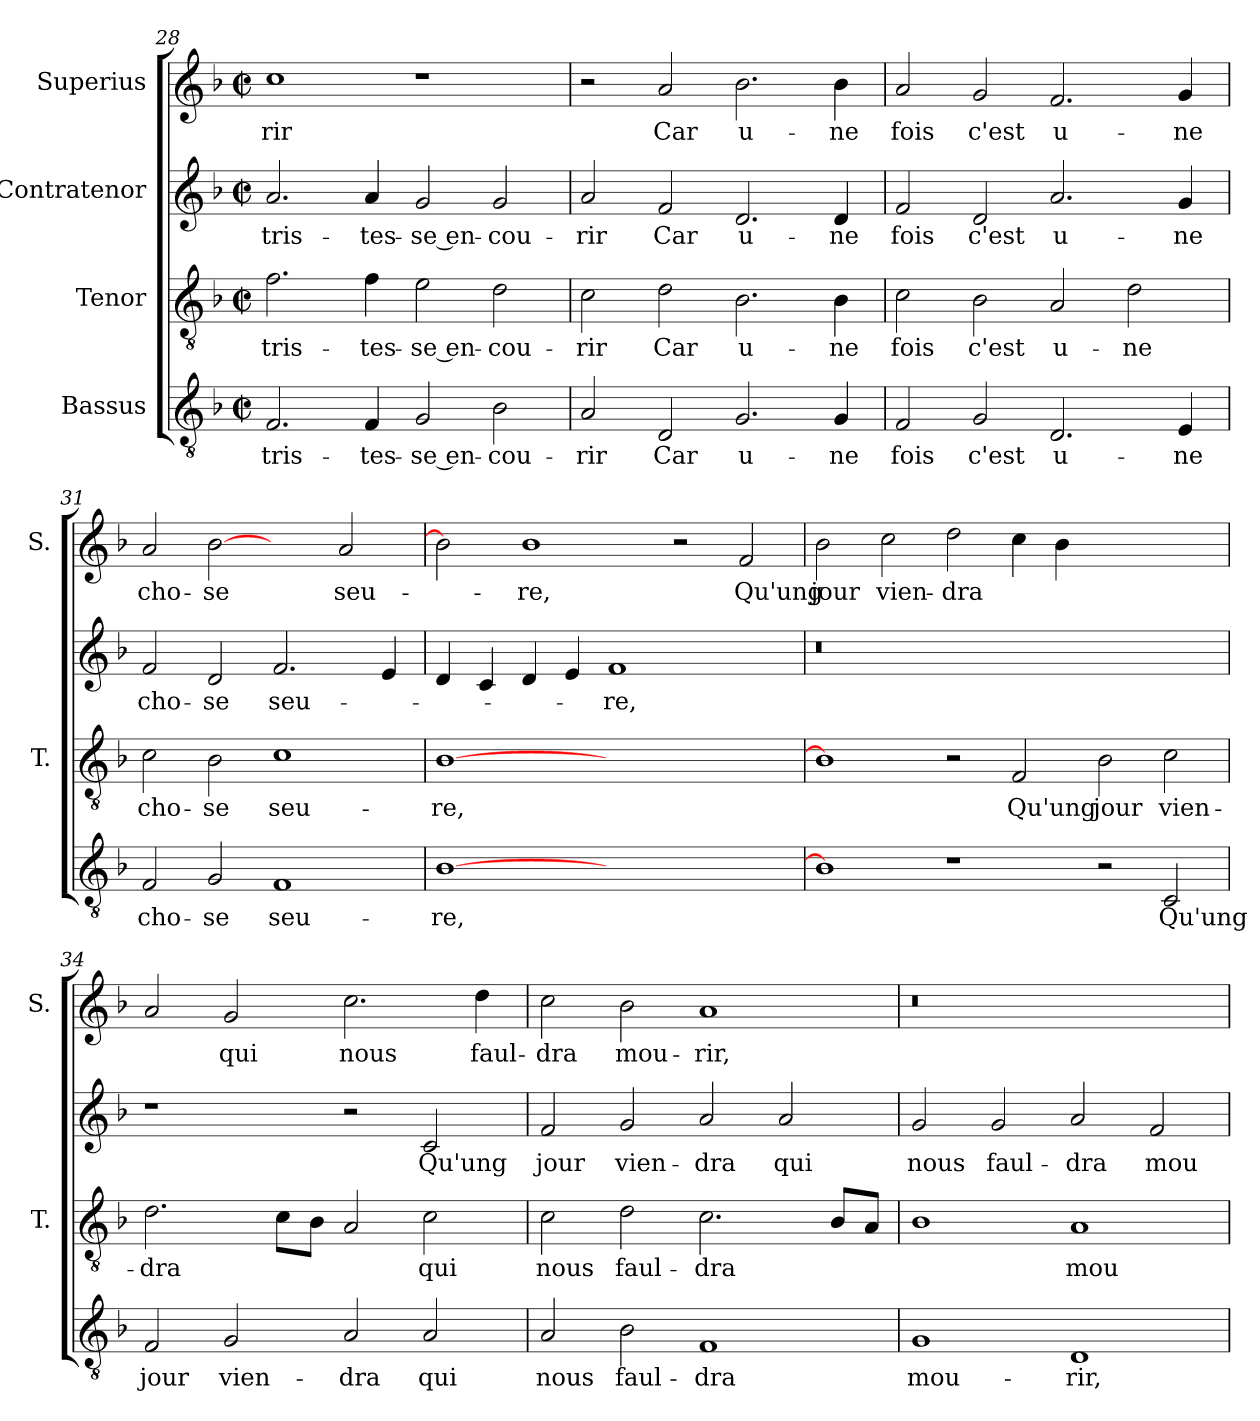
**kern	**text	**kern	**text	**kern	**text	**kern	**text
*part4	*part4	*part3	*part3	*part2	*part2	*part1	*part1
*staff4	*staff4	*staff3	*staff3	*staff2	*staff2	*staff1	*staff1
*I"Bassus	*	*I"Tenor	*	*I"Contratenor	*	*I"Superius	*
*	*	*I'T.	*	*	*	*I'S.	*
*clefGv2	*	*clefGv2	*	*clefG2	*	*clefG2	*
*k[b-]	*	*k[b-]	*	*k[b-]	*	*k[b-]	*
*F:	*	*F:	*	*F:	*	*F:	*
*M2/2	*	*M2/2	*	*M2/2	*	*M2/2	*
*met(c|)	*	*met(c|)	*	*met(c|)	*	*met(c|)	*
=28	=28	=28	=28	=28	=28	=28	=28
2.F/	tris-	2.f\	tris-	2.a/	tris-	1cc\	-rir
4F/	-tes-	4f\	-tes-	4a/	-tes-	.	.
2G/	-se en-	2e\	-se en-	2g/	-se en-	1r	.
2B-\	-cou-	2d\	-cou-	2g/	-cou-	.	.
=29	=29	=29	=29	=29	=29	=29	=29
2A/	-rir	2c\	-rir	2a/	-rir	2r	.
2D/	Car	2d\	Car	2f/	Car	2a/	Car
2.G/	u-	2.B-\	u-	2.d/	u-	2.b-\	u-
4G/	-ne	4B-\	-ne	4d/	-ne	4b-\	-ne
=30	=30	=30	=30	=30	=30	=30	=30
2F/	fois	2c\	fois	2f/	fois	2a/	fois
2G/	c'est	2B-\	c'est	2d/	c'est	2g/	c'est
2.D/	u-	2A/	u-	2.a/	u-	2.f/	u-
.	.	2d\	-ne	.	.	.	.
4E/	-ne	.	.	4g/	-ne	4g/	-ne
!!LO:PB:g=z
=31	=31	=31	=31	=31	=31	=31	=31
2F/	cho-	2c\	cho-	2f/	cho-	2a/	cho-
2G/	-se	2B-\	-se	2d/	-se	[2b-\	-se
1F/	seu-	1c\	seu-	2.f/	seu-	2ryy	.
.	.	.	.	.	.	2a/	seu-
.	.	.	.	4e/	.	.	.
=32	=32	=32	=32	=32	=32	=32	=32
[1B-\	-re,	[1B-\	-re,	4d/	.	2b-\]	.
.	.	.	.	4c/	.	.	.
.	.	.	.	4d/	.	1b-\	-re,
.	.	.	.	4e/	.	.	.
1.ryy	.	1.ryy	.	1f/	-re,	.	.
.	.	.	.	.	.	2r	.
.	.	.	.	2ryy	.	2f/	Qu'ung
=33	=33	=33	=33	=33	=33	=33	=33
!	!	!	!	!LO:N:vis=0	!	!	!
1B-\]	.	1B-\]	.	1r	.	2b-\	jour
.	.	.	.	.	.	2cc\	vien-
1r	.	2r	.	1ryy	.	2dd\	-dra
.	.	2F/	Qu'ung	.	.	4cc\	.
.	.	.	.	.	.	4b-\	.
2r	.	2B-\	jour	1ryy	.	1ryy	.
2C/	Qu'ung	2c\	vien-	.	.	.	.
=34	=34	=34	=34	=34	=34	=34	=34
2F/	jour	2.d\	-dra	1r	.	2a/	.
2G/	vien-	.	.	.	.	2g/	qui
.	.	8c\L	.	.	.	.	.
.	.	8B-\J	.	.	.	.	.
2A/	-dra	2A/	.	2r	.	2.cc\	nous
2A/	qui	2c\	qui	2c/	Qu'ung	.	.
.	.	.	.	.	.	4dd\	faul-
=35	=35	=35	=35	=35	=35	=35	=35
2A/	nous	2c\	nous	2f/	jour	2cc\	-dra
2B-\	faul-	2d\	faul-	2g/	vien-	2b-\	mou-
1F/	-dra	2.c\	-dra	2a/	-dra	1a/	-rir,
.	.	.	.	2a/	qui	.	.
.	.	8B-/L	.	.	.	.	.
.	.	8A/J	.	.	.	.	.
!!LO:LB:g=z
=36	=36	=36	=36	=36	=36	=36	=36
!	!	!	!	!	!	!LO:N:vis=0	!
1G/	mou-	1B-\	.	2g/	nous	1r	.
.	.	.	.	2g/	faul-	.	.
1D/	-rir,	1A/	mou-	2a/	-dra	1ryy	.
.	.	.	.	2f/	mou-	.	.
=	=	=	=	=	=	=	=
*-	*-	*-	*-	*-	*-	*-	*-
